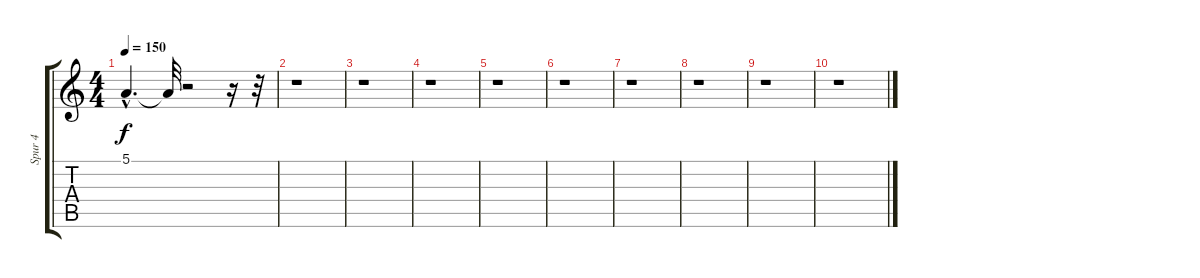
\track ("Spur 4" "Spur 4") {instrument fx6goblins}
\staff {score tabs}
\tuning (E4 B3 G3 D3 A2 E2) {hide}
\ts (4 4)
\tempo 150
\clef g2
\ks c
5.1{hac t}.4{d dy f} 5.1{t}.32 r.2 r.16 r.32 |
r.1 |
r.1 |
r.1 |
r.1 |
r.1 |
r.1 |
r.1 |
r.1 |
r.1
